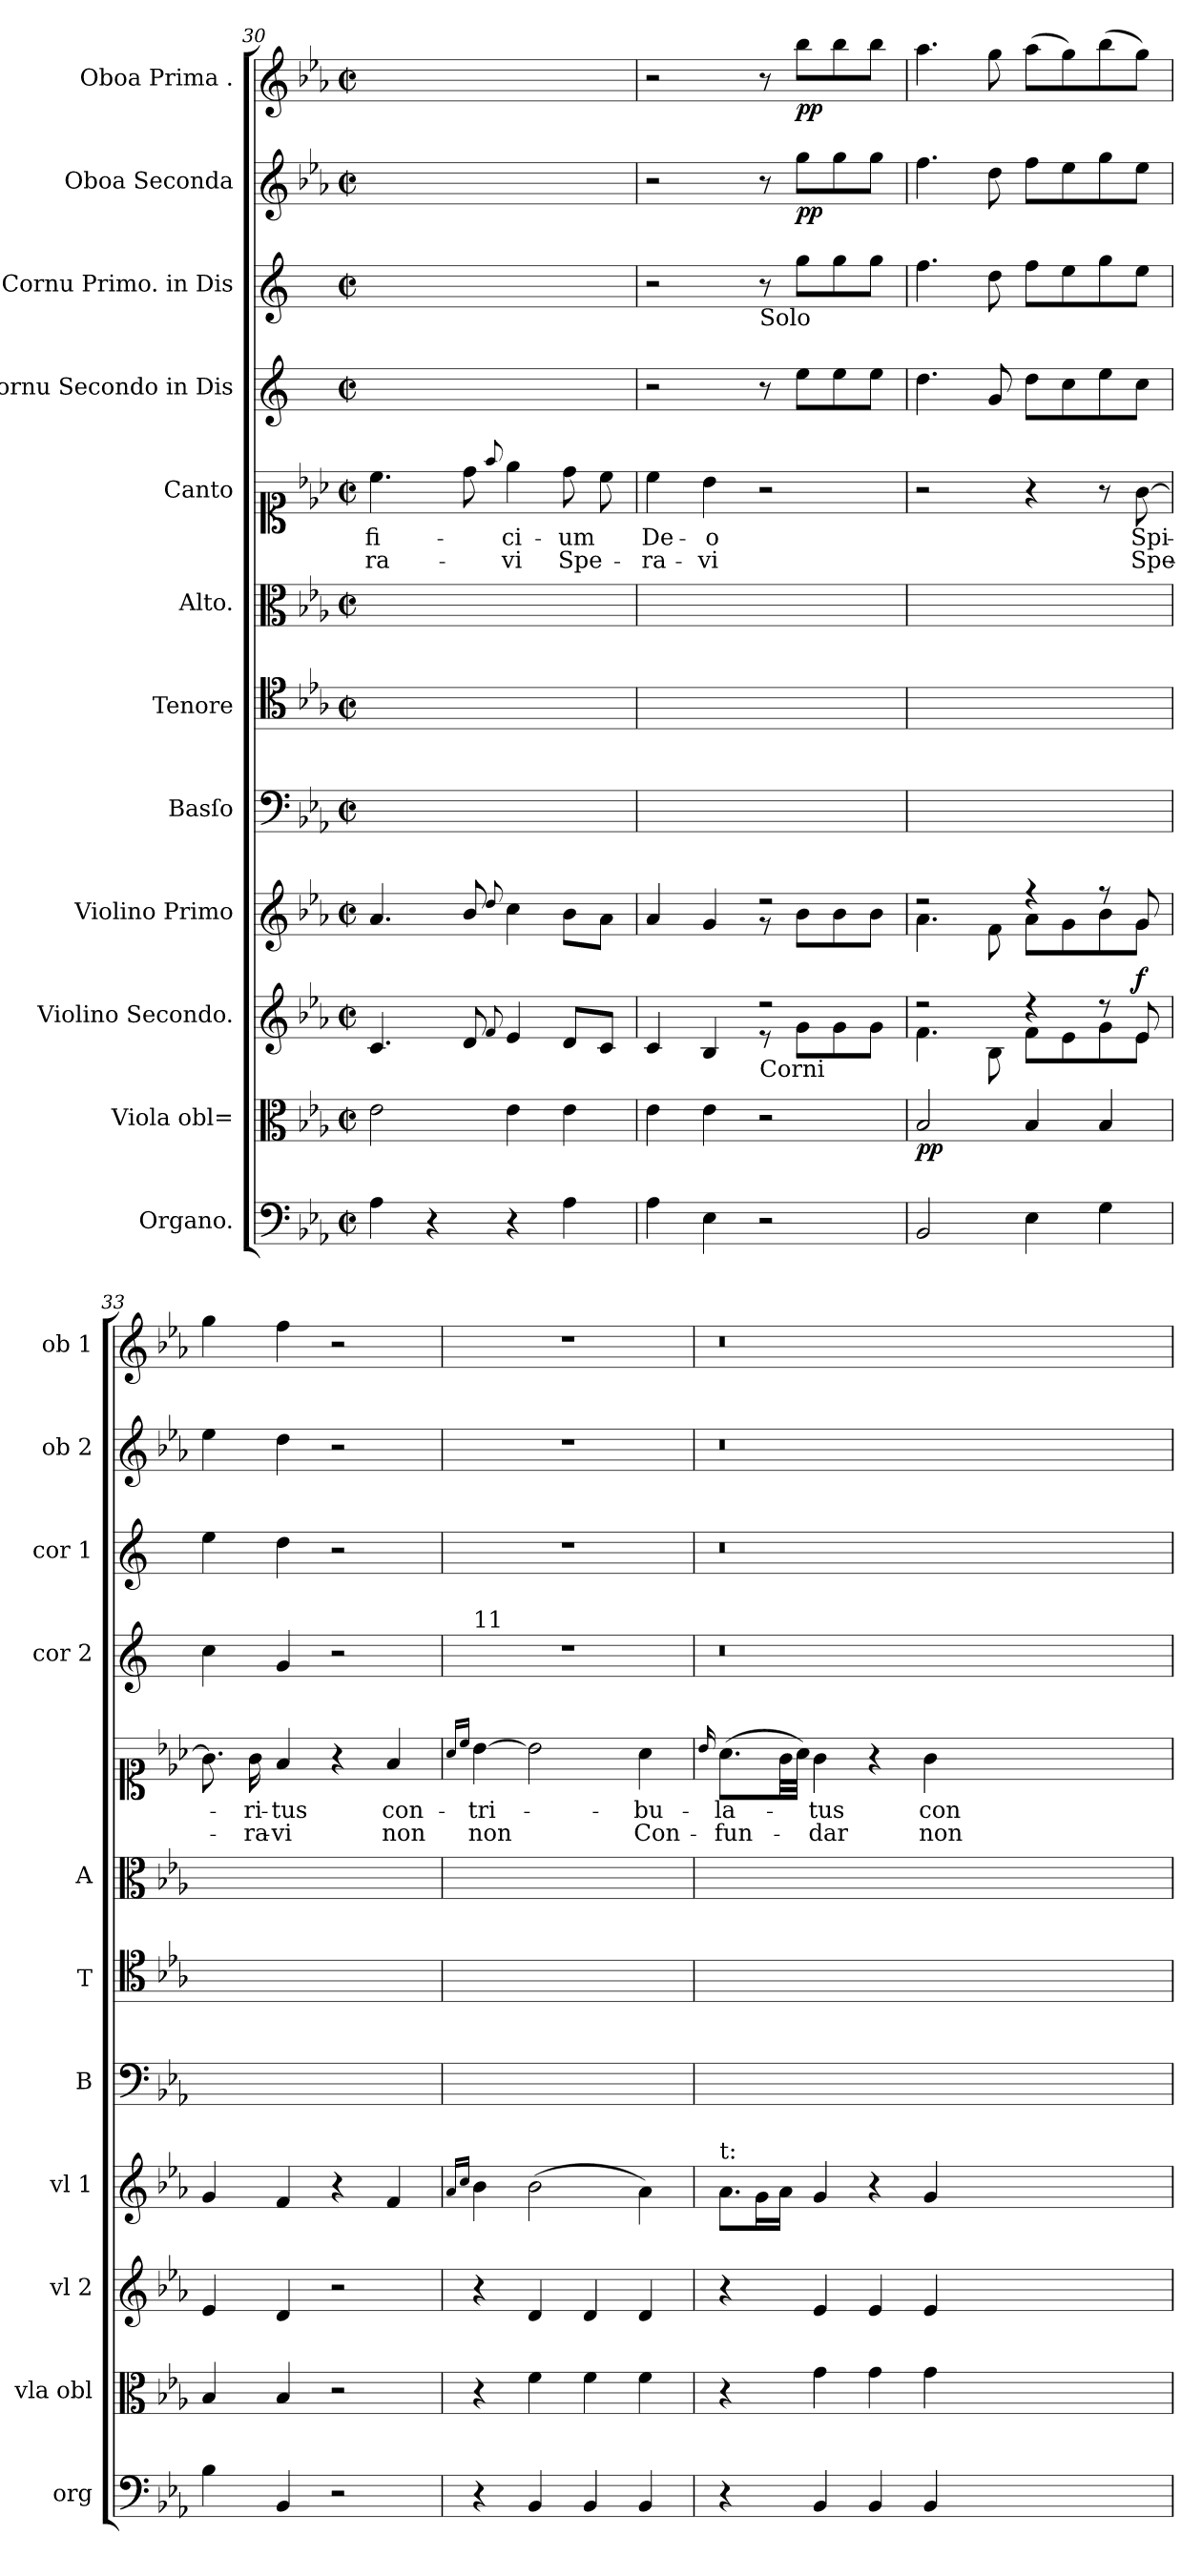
**kern	**kern	**dynam	**kern	**dynam	**kern	**kern	**kern	**kern	**kern	**text	**text	**kern	**kern	**kern	**dynam	**kern	**dynam
*part12	*part11	*part11	*part10	*part10	*part9	*part8	*part7	*part6	*part5	*part5	*part5	*part4	*part3	*part2	*part2	*part1	*part1
*staff12	*staff11	*staff11	*staff10	*staff10	*staff9	*staff8	*staff7	*staff6	*staff5	*staff5	*staff5	*staff4	*staff3	*staff2	*staff2	*staff1	*staff1
*I"Organo.	*I"Viola obl=	*	*I"Violino Secondo.	*	*I"Violino Primo	*I"Basſo	*I"Tenore	*I"Alto.	*I"Canto	*	*	*I"Cornu Secondo in Dis	*I"Cornu Primo. in Dis	*I"Oboa Seconda	*	*I"Oboa Prima .	*
*I'org	*I'vla obl	*	*I'vl 2	*	*I'vl 1	*I'B	*I'T	*I'A	*	*	*	*I'cor 2	*I'cor 1	*I'ob 2	*	*I'ob 1	*
*clefF4	*clefC3	*	*clefG2	*	*clefG2	*clefF4	*clefC4	*clefC3	*clefC1	*	*	*clefG2	*clefG2	*clefG2	*	*clefG2	*
*	*	*	*	*	*	*	*	*	*	*	*	*ITrd5c9	*ITrd5c9	*	*	*	*
*k[b-e-a-]	*k[b-e-a-]	*	*k[b-e-a-]	*	*k[b-e-a-]	*k[b-e-a-]	*k[b-e-a-]	*k[b-e-a-]	*k[b-e-a-]	*	*	*k[b-e-a-]	*k[b-e-a-]	*k[b-e-a-]	*	*k[b-e-a-]	*
*E-:	*E-:	*	*E-:	*	*E-:	*E-:	*E-:	*E-:	*E-:	*	*	*E-:	*E-:	*E-:	*	*E-:	*
*M2/2	*M2/2	*	*M2/2	*	*M2/2	*M2/2	*M2/2	*M2/2	*M2/2	*	*	*M2/2	*M2/2	*M2/2	*	*M2/2	*
*met(c|)	*met(c|)	*	*met(c|)	*	*met(c|)	*met(c|)	*met(c|)	*met(c|)	*met(c|)	*	*	*met(c|)	*met(c|)	*met(c|)	*	*met(c|)	*
=30	=30	=30	=30	=30	=30	=30	=30	=30	=30	=30	=30	=30	=30	=30	=30	=30	=30
4A-\	2e-\	.	4.c/	.	4.a-/	1ryy	1ryy	1ryy	4.cc\	-fi-	-ra-	1ryy	1ryy	1ryy	.	1ryy	.
4r	.	.	.	.	.	.	.	.	.	.	.	.	.	.	.	.	.
.	.	.	8d/	.	8b-/	.	.	.	8dd\	.	.	.	.	.	.	.	.
.	.	.	8qqf/	.	8qqdd/	.	.	.	8qqff/	.	.	.	.	.	.	.	.
4r	4e-\	.	4e-/	.	4cc\	.	.	.	4ee-\	-ci-	-vi	.	.	.	.	.	.
4A-\	4e-\	.	8d/L	.	8b-\L	.	.	.	8dd\	-um	Spe-	.	.	.	.	.	.
.	.	.	8c/J	.	8a-\J	.	.	.	8cc\	.	.	.	.	.	.	.	.
=31	=31	=31	=31	=31	=31	=31	=31	=31	=31	=31	=31	=31	=31	=31	=31	=31	=31
*	*	*	*^	*	*^	*	*	*	*	*	*	*	*	*	*	*	*
4A-\	4e-\	.	4c/	2rAyy	.	4a-/	2rAyy	1ryy	1ryy	1ryy	4cc\	De-	-ra-	2r	2r	2r	.	2r	.
4E-\	4e-\	.	4B-/	.	.	4g/	.	.	.	.	4b-\	-o	-vi	.	.	.	.	.	.
!	!	!	!	!	!	!	!	!	!	!	!	!	!	!	!LO:TX:b:t=Solo	!	!	!	!
!	!	!	!LO:TX:b:t=Corni	!	!	!	!	!	!	!	!	!	!	!	!	!	!	!	!
2r	2r	.	2r	8r	.	2rdd	8r	.	.	.	2r	.	.	8r	8r	8r	.	8r	.
.	.	.	.	8g!\L	.	.	8b-!\L	.	.	.	.	.	.	8g\L	8b-\L	8gg\L	pp	8bb-\L	pp
.	.	.	.	8g!\	.	.	8b-!\	.	.	.	.	.	.	8g\	8b-\	8gg\	.	8bb-\	.
.	.	.	.	8g!\J	.	.	8b-!\J	.	.	.	.	.	.	8g\J	8b-\J	8gg\J	.	8bb-\J	.
=32	=32	=32	=32	=32	=32	=32	=32	=32	=32	=32	=32	=32	=32	=32	=32	=32	=32	=32	=32
2BB-/	2B-/	pp	2r	4.f!\	.	2r	4.a-!\	1ryy	1ryy	1ryy	2r	.	.	4.f\	4.a-\	4.ff\	.	4.aa-\	.
.	.	.	.	8B-!\	.	.	8f!\	.	.	.	.	.	.	8B-/	8f\	8dd\	.	8gg\	.
4E-\	4B-/	.	4r	8f!\L	.	4r	8a-!\L	.	.	.	4r	.	.	8f\L	8a-\L	8ff\L	.	(8aa-\L	.
.	.	.	.	8e-!\	.	.	8g!\	.	.	.	.	.	.	8e-\	8g\	8ee-\	.	8gg\)	.
4G\	4B-/	.	8r	8g!\	.	8r	8b-!\	.	.	.	8r	.	.	8g\	8b-\	8gg\	.	(8bb-\	.
!	!	!	!	!	!LO:DY:a	!	!	!	!	!	!	!	!	!	!	!	!	!	!
.	.	.	8e-/	8e-!\J	f	8g/	8g!\J	.	.	.	[8g\	Spi-	Spe-	8e-\J	8g\J	8ee-\J	.	8gg\J)	.
*	*	*	*v	*v	*	*	*	*	*	*	*	*	*	*	*	*	*	*	*
*	*	*	*	*	*v	*v	*	*	*	*	*	*	*	*	*	*	*	*
=33	=33	=33	=33	=33	=33	=33	=33	=33	=33	=33	=33	=33	=33	=33	=33	=33	=33
4B-\	4B-/	.	4e-/	.	4g/	1ryy	1ryy	1ryy	8.g\]	.	.	4e-\	4g\	4ee-\	.	4gg\	.
.	.	.	.	.	.	.	.	.	16g\	-ri-	-ra-	.	.	.	.	.	.
4BB-/	4B-/	.	4d/	.	4f/	.	.	.	4f/	-tus	-vi	4B-/	4f\	4dd\	.	4ff\	.
2r	2r	.	2r	.	4r	.	.	.	4r	.	.	2r	2r	2r	.	2r	.
.	.	.	.	.	4f/	.	.	.	4f/	con-	non	.	.	.	.	.	.
=34	=34	=34	=34	=34	=34	=34	=34	=34	=34	=34	=34	=34	=34	=34	=34	=34	=34
.	.	.	.	.	16qqa-/LL	.	.	.	16qqa-/LL	.	.	.	.	.	.	.	.
.	.	.	.	.	16qqcc/JJ	.	.	.	16qqcc/JJ	.	.	.	.	.	.	.	.
!	!	!	!	!	!	!	!	!	!	!	!	!LO:TX:a:t=11	!	!	!	!	!
4r	4r	.	4r	.	4b-\	1ryy	1ryy	1ryy	[4b-\	-tri-	non	1r	1r	1r	.	1r	.
4BB-/	4f\	.	4d/	.	(2b-\	.	.	.	2b-\]	.	.	.	.	.	.	.	.
4BB-/	4f\	.	4d/	.	.	.	.	.	.	.	.	.	.	.	.	.	.
4BB-/	4f\	.	4d/	.	4a-\)	.	.	.	4a-\	-bu-	Con-	.	.	.	.	.	.
=35	=35	=35	=35	=35	=35	=35	=35	=35	=35	=35	=35	=35	=35	=35	=35	=35	=35
.	.	.	.	.	.	.	.	.	16qqb-/	.	.	.	.	.	.	.	.
!	!	!	!	!	!LO:TX:a:t=t&colon;	!	!	!	!	!	!	!	!	!	!	!	!
!	!	!	!	!	!LO:N:vis=8.	!	!	!	!	!	!	!	!	!	!	!	!
4r	4r	.	4r	.	8a-\L	1ryy	1ryy	1ryy	(8.a-\L	-la-	-fun-	0.r	0.r	0.r	.	0.r	.
.	.	.	.	.	16g\L	.	.	.	.	.	.	.	.	.	.	.	.
.	.	.	.	.	16a-\JJ	.	.	.	32g\LL	.	.	.	.	.	.	.	.
.	.	.	.	.	.	.	.	.	32a-\JJJ)	.	.	.	.	.	.	.	.
4BB-/	4g\	.	4e-/	.	4g/	.	.	.	4g\	-tus	-dar	.	.	.	.	.	.
4BB-/	4g\	.	4e-/	.	4r	.	.	.	4r	.	.	.	.	.	.	.	.
4BB-/	4g\	.	4e-/	.	4g/	.	.	.	4g\	con-	non	.	.	.	.	.	.
0ryy	0ryy	.	0ryy	.	0ryy	0ryy	0ryy	0ryy	0ryy	.	.	.	.	.	.	.	.
=	=	=	=	=	=	=	=	=	=	=	=	=	=	=	=	=	=
*-	*-	*-	*-	*-	*-	*-	*-	*-	*-	*-	*-	*-	*-	*-	*-	*-	*-
